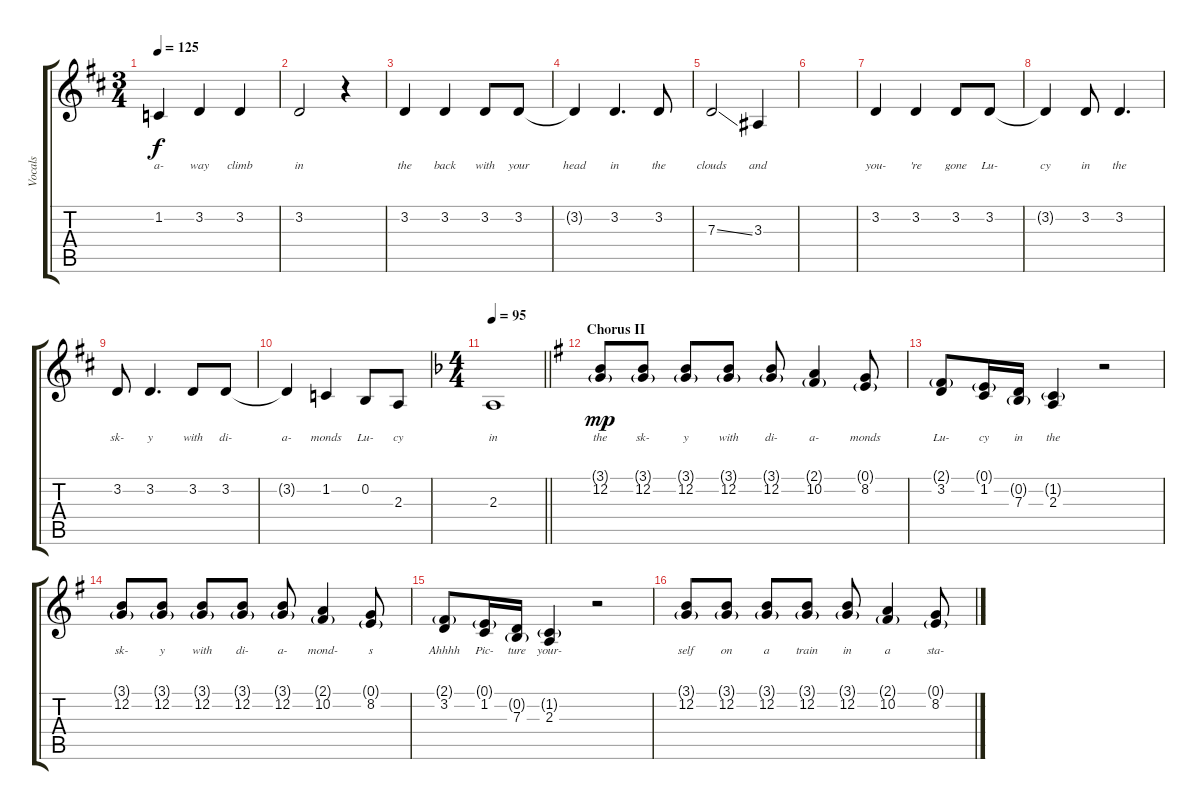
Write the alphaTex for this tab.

\track ("Vocals" "Vocals") {instrument oboe}
\staff {score tabs}
\tuning (E4 B3 G3 D3 A2 E2) {hide}
\ts (3 4)
\tempo 125
\clef g2
\ks d
1.2.4{lyrics (0 "a-") lyrics (1 "") lyrics (2 "") lyrics (3 "") lyrics (4 "") dy f} 3.2.4{lyrics (0 "way") lyrics (1 "") lyrics (2 "") lyrics (3 "") lyrics (4 "")} 3.2.4{lyrics (0 "climb") lyrics (1 "") lyrics (2 "") lyrics (3 "") lyrics (4 "")} |
3.2.2{lyrics (0 "in") lyrics (1 "") lyrics (2 "") lyrics (3 "") lyrics (4 "")} r.4 |
3.2.4{lyrics (0 "the") lyrics (1 "") lyrics (2 "") lyrics (3 "") lyrics (4 "")} 3.2.4{lyrics (0 "back") lyrics (1 "") lyrics (2 "") lyrics (3 "") lyrics (4 "")} 3.2.8{lyrics (0 "with") lyrics (1 "") lyrics (2 "") lyrics (3 "") lyrics (4 "")} 3.2.8{lyrics (0 "your") lyrics (1 "") lyrics (2 "") lyrics (3 "") lyrics (4 "")} |
3.2{t}.4{lyrics (0 "head") lyrics (1 "") lyrics (2 "") lyrics (3 "") lyrics (4 "")} 3.2.4{d lyrics (0 "in") lyrics (1 "") lyrics (2 "") lyrics (3 "") lyrics (4 "")} 3.2.8{lyrics (0 "the") lyrics (1 "") lyrics (2 "") lyrics (3 "") lyrics (4 "")} |
7.3{ss}.2{lyrics (0 "clouds") lyrics (1 "") lyrics (2 "") lyrics (3 "") lyrics (4 "")} 3.3.4{lyrics (0 "and") lyrics (1 "") lyrics (2 "") lyrics (3 "") lyrics (4 "")} |
|
3.2.4{lyrics (0 "you-") lyrics (1 "") lyrics (2 "") lyrics (3 "") lyrics (4 "")} 3.2.4{lyrics (0 "'re") lyrics (1 "") lyrics (2 "") lyrics (3 "") lyrics (4 "")} 3.2.8{lyrics (0 "gone") lyrics (1 "") lyrics (2 "") lyrics (3 "") lyrics (4 "")} 3.2.8{lyrics (0 "Lu-") lyrics (1 "") lyrics (2 "") lyrics (3 "") lyrics (4 "")} |
3.2{t}.4{lyrics (0 "cy") lyrics (1 "") lyrics (2 "") lyrics (3 "") lyrics (4 "")} 3.2.8{lyrics (0 "in") lyrics (1 "") lyrics (2 "") lyrics (3 "") lyrics (4 "")} 3.2.4{d lyrics (0 "the") lyrics (1 "") lyrics (2 "") lyrics (3 "") lyrics (4 "")} |
3.2.8{lyrics (0 "sk-") lyrics (1 "") lyrics (2 "") lyrics (3 "") lyrics (4 "")} 3.2.4{d lyrics (0 "y") lyrics (1 "") lyrics (2 "") lyrics (3 "") lyrics (4 "")} 3.2.8{lyrics (0 "with") lyrics (1 "") lyrics (2 "") lyrics (3 "") lyrics (4 "")} 3.2.8{lyrics (0 "di-") lyrics (1 "") lyrics (2 "") lyrics (3 "") lyrics (4 "")} |
3.2{t}.4{lyrics (0 "a-") lyrics (1 "") lyrics (2 "") lyrics (3 "") lyrics (4 "")} 1.2.4{lyrics (0 "monds") lyrics (1 "") lyrics (2 "") lyrics (3 "") lyrics (4 "")} 0.2.8{lyrics (0 "Lu-") lyrics (1 "") lyrics (2 "") lyrics (3 "") lyrics (4 "")} 2.3.8{lyrics (0 "cy") lyrics (1 "") lyrics (2 "") lyrics (3 "") lyrics (4 "")} |
\ts (4 4)
\tempo 95
\barLineRight lightlight
\ks f
2.3.1{lyrics (0 "in") lyrics (1 "") lyrics (2 "") lyrics (3 "") lyrics (4 "")} |
\section ("" "Chorus II")
\ks g
(3.1{g} 12.2).8{lyrics (0 "the") lyrics (1 "") lyrics (2 "") lyrics (3 "") lyrics (4 "") dy mp} (3.1{g} 12.2).8{lyrics (0 "sk-") lyrics (1 "") lyrics (2 "") lyrics (3 "") lyrics (4 "")} (3.1{g} 12.2).8{lyrics (0 "y") lyrics (1 "") lyrics (2 "") lyrics (3 "") lyrics (4 "")} (3.1{g} 12.2).8{lyrics (0 "with") lyrics (1 "") lyrics (2 "") lyrics (3 "") lyrics (4 "")} (3.1{g} 12.2).8{lyrics (0 "di-") lyrics (1 "") lyrics (2 "") lyrics (3 "") lyrics (4 "")} (2.1{g} 10.2).4{lyrics (0 "a-") lyrics (1 "") lyrics (2 "") lyrics (3 "") lyrics (4 "")} (0.1{g} 8.2).8{lyrics (0 "monds") lyrics (1 "") lyrics (2 "") lyrics (3 "") lyrics (4 "")} |
(2.1{g} 3.2).8{lyrics (0 "Lu-") lyrics (1 "") lyrics (2 "") lyrics (3 "") lyrics (4 "")} (0.1{g} 1.2).16{lyrics (0 "cy") lyrics (1 "") lyrics (2 "") lyrics (3 "") lyrics (4 "")} (0.2{g} 7.3).16{lyrics (0 "in") lyrics (1 "") lyrics (2 "") lyrics (3 "") lyrics (4 "")} (1.2{g} 2.3).4{lyrics (0 "the") lyrics (1 "") lyrics (2 "") lyrics (3 "") lyrics (4 "")} r.2 |
(3.1{g} 12.2).8{lyrics (0 "sk-") lyrics (1 "") lyrics (2 "") lyrics (3 "") lyrics (4 "")} (3.1{g} 12.2).8{lyrics (0 "y") lyrics (1 "") lyrics (2 "") lyrics (3 "") lyrics (4 "")} (3.1{g} 12.2).8{lyrics (0 "with") lyrics (1 "") lyrics (2 "") lyrics (3 "") lyrics (4 "")} (3.1{g} 12.2).8{lyrics (0 "di-") lyrics (1 "") lyrics (2 "") lyrics (3 "") lyrics (4 "")} (3.1{g} 12.2).8{lyrics (0 "a-") lyrics (1 "") lyrics (2 "") lyrics (3 "") lyrics (4 "")} (2.1{g} 10.2).4{lyrics (0 "mond-") lyrics (1 "") lyrics (2 "") lyrics (3 "") lyrics (4 "")} (0.1{g} 8.2).8{lyrics (0 "s") lyrics (1 "") lyrics (2 "") lyrics (3 "") lyrics (4 "")} |
(2.1{g} 3.2).8{lyrics (0 "Ahhhh") lyrics (1 "") lyrics (2 "") lyrics (3 "") lyrics (4 "")} (0.1{g} 1.2).16{lyrics (0 "Pic-") lyrics (1 "") lyrics (2 "") lyrics (3 "") lyrics (4 "")} (0.2{g} 7.3).16{lyrics (0 "ture") lyrics (1 "") lyrics (2 "") lyrics (3 "") lyrics (4 "")} (1.2{g} 2.3).4{lyrics (0 "your-") lyrics (1 "") lyrics (2 "") lyrics (3 "") lyrics (4 "")} r.2 |
(3.1{g} 12.2).8{lyrics (0 "self") lyrics (1 "") lyrics (2 "") lyrics (3 "") lyrics (4 "")} (3.1{g} 12.2).8{lyrics (0 "on") lyrics (1 "") lyrics (2 "") lyrics (3 "") lyrics (4 "")} (3.1{g} 12.2).8{lyrics (0 "a") lyrics (1 "") lyrics (2 "") lyrics (3 "") lyrics (4 "")} (3.1{g} 12.2).8{lyrics (0 "train") lyrics (1 "") lyrics (2 "") lyrics (3 "") lyrics (4 "")} (3.1{g} 12.2).8{lyrics (0 "in") lyrics (1 "") lyrics (2 "") lyrics (3 "") lyrics (4 "")} (2.1{g} 10.2).4{lyrics (0 "a") lyrics (1 "") lyrics (2 "") lyrics (3 "") lyrics (4 "")} (0.1{g} 8.2).8{lyrics (0 "sta-") lyrics (1 "") lyrics (2 "") lyrics (3 "") lyrics (4 "")}
